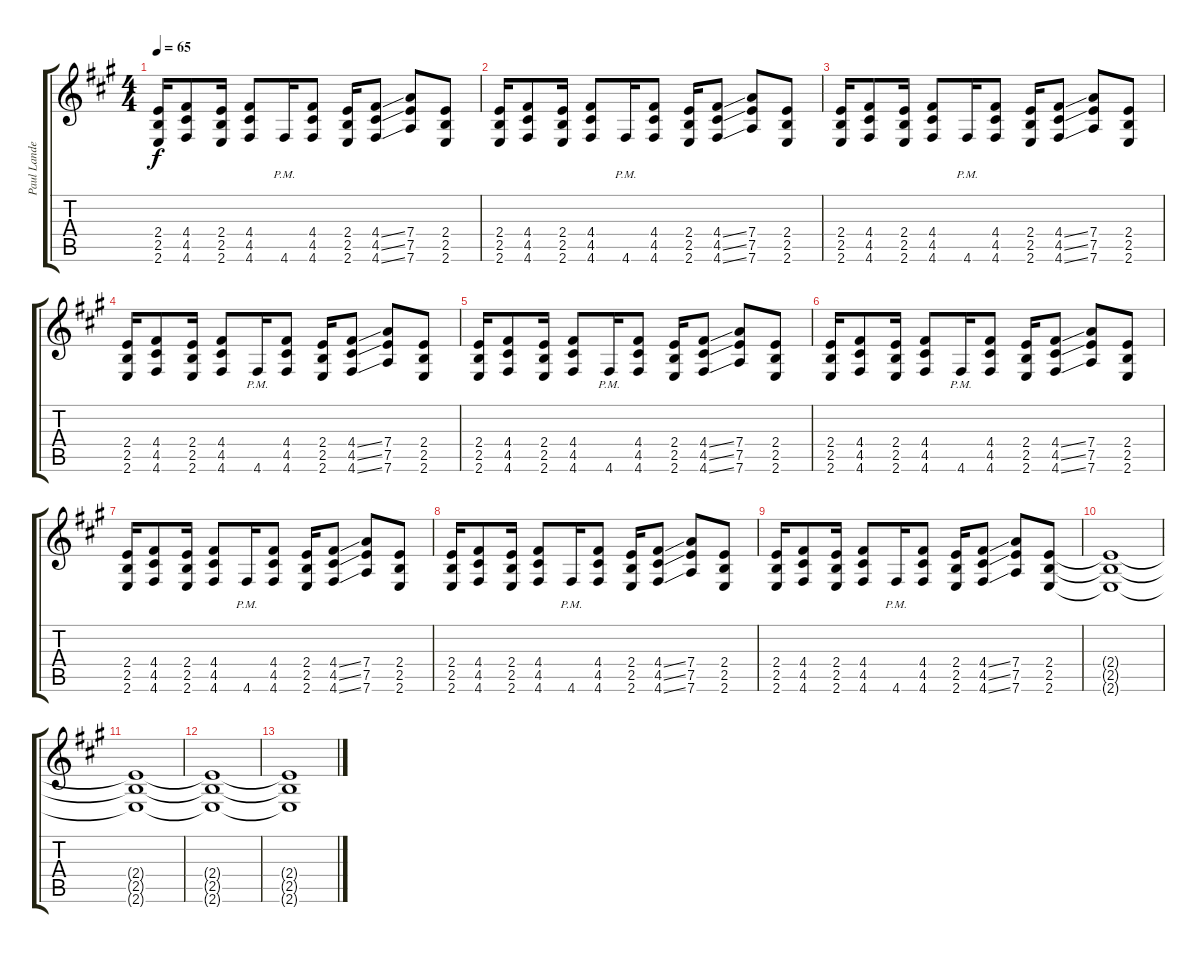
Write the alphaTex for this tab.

\track ("Paul Landers - Guitar II" "Paul Lande") {instrument distortionguitar}
\staff {score tabs}
\tuning (E4 B3 G3 D3 A2 D2) {hide}
\ts (4 4)
\tempo 65
\clef g2
\ks a
(2.4 2.5 2.6).16{dy f} (4.4 4.5 4.6).8 (2.4 2.5 2.6).16 (4.4 4.5 4.6).8 4.6{pm}.16 (4.4 4.5 4.6).8 (2.4 2.5 2.6).16 (4.4{ss} 4.5{ss} 4.6{ss}).8 (7.4 7.5 7.6).8 (2.4 2.5 2.6).8 |
(2.4 2.5 2.6).16 (4.4 4.5 4.6).8 (2.4 2.5 2.6).16 (4.4 4.5 4.6).8 4.6{pm}.16 (4.4 4.5 4.6).8 (2.4 2.5 2.6).16 (4.4{ss} 4.5{ss} 4.6{ss}).8 (7.4 7.5 7.6).8 (2.4 2.5 2.6).8 |
(2.4 2.5 2.6).16 (4.4 4.5 4.6).8 (2.4 2.5 2.6).16 (4.4 4.5 4.6).8 4.6{pm}.16 (4.4 4.5 4.6).8 (2.4 2.5 2.6).16 (4.4{ss} 4.5{ss} 4.6{ss}).8 (7.4 7.5 7.6).8 (2.4 2.5 2.6).8 |
(2.4 2.5 2.6).16 (4.4 4.5 4.6).8 (2.4 2.5 2.6).16 (4.4 4.5 4.6).8 4.6{pm}.16 (4.4 4.5 4.6).8 (2.4 2.5 2.6).16 (4.4{ss} 4.5{ss} 4.6{ss}).8 (7.4 7.5 7.6).8 (2.4 2.5 2.6).8 |
(2.4 2.5 2.6).16 (4.4 4.5 4.6).8 (2.4 2.5 2.6).16 (4.4 4.5 4.6).8 4.6{pm}.16 (4.4 4.5 4.6).8 (2.4 2.5 2.6).16 (4.4{ss} 4.5{ss} 4.6{ss}).8 (7.4 7.5 7.6).8 (2.4 2.5 2.6).8 |
(2.4 2.5 2.6).16 (4.4 4.5 4.6).8 (2.4 2.5 2.6).16 (4.4 4.5 4.6).8 4.6{pm}.16 (4.4 4.5 4.6).8 (2.4 2.5 2.6).16 (4.4{ss} 4.5{ss} 4.6{ss}).8 (7.4 7.5 7.6).8 (2.4 2.5 2.6).8 |
(2.4 2.5 2.6).16 (4.4 4.5 4.6).8 (2.4 2.5 2.6).16 (4.4 4.5 4.6).8 4.6{pm}.16 (4.4 4.5 4.6).8 (2.4 2.5 2.6).16 (4.4{ss} 4.5{ss} 4.6{ss}).8 (7.4 7.5 7.6).8 (2.4 2.5 2.6).8 |
(2.4 2.5 2.6).16 (4.4 4.5 4.6).8 (2.4 2.5 2.6).16 (4.4 4.5 4.6).8 4.6{pm}.16 (4.4 4.5 4.6).8 (2.4 2.5 2.6).16 (4.4{ss} 4.5{ss} 4.6{ss}).8 (7.4 7.5 7.6).8 (2.4 2.5 2.6).8 |
(2.4 2.5 2.6).16 (4.4 4.5 4.6).8 (2.4 2.5 2.6).16 (4.4 4.5 4.6).8 4.6{pm}.16 (4.4 4.5 4.6).8 (2.4 2.5 2.6).16 (4.4{ss} 4.5{ss} 4.6{ss}).8 (7.4 7.5 7.6).8 (2.4 2.5 2.6).8 |
(2.4{t} 2.5{t} 2.6{t}).1{volume 0} |
(2.4{t} 2.5{t} 2.6{t}).1 |
(2.4{t} 2.5{t} 2.6{t}).1 |
(2.4{t} 2.5{t} 2.6{t}).1
